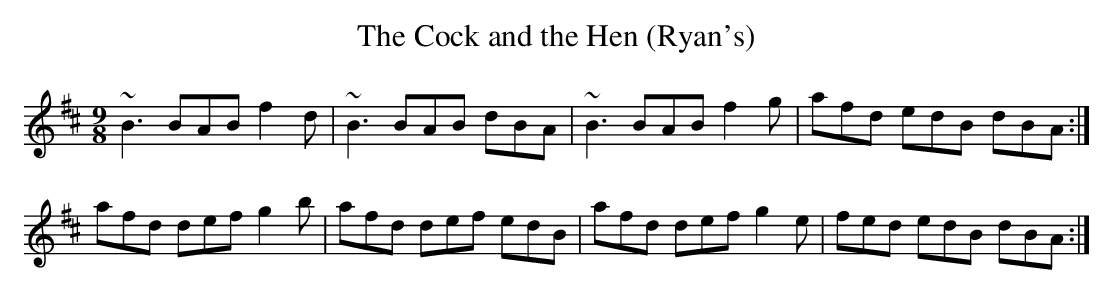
X:1
T:The Cock and the Hen (Ryan's)
M:9/8
L:1/8
K:Bm
~B3 BAB f2d|~B3 BAB dBA|~B3 BAB f2g|afd edB dBA:|
afd def g2b|afd def edB|afd def g2e|fed edB dBA:|
